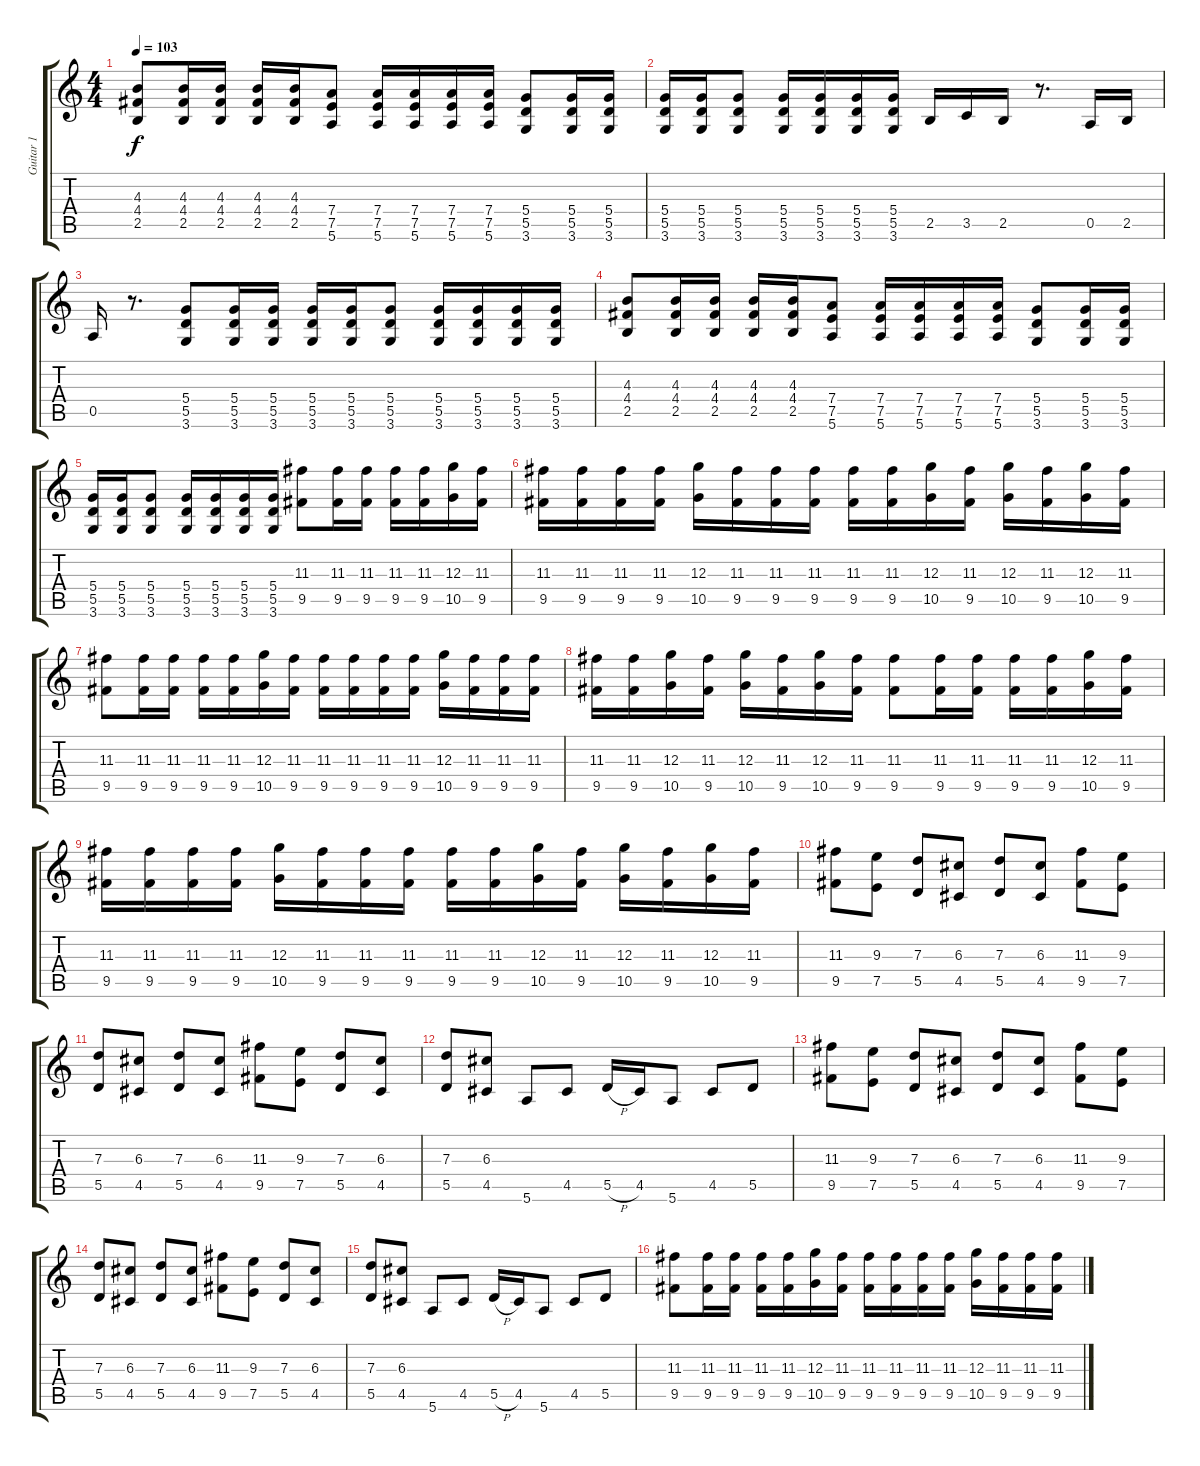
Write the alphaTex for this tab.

\track ("Guitar 1" "Guitar 1") {instrument overdrivenguitar}
\staff {score tabs}
\tuning (E4 B3 G3 D3 A2 E2) {hide}
\ts (4 4)
\tempo 103
\clef g2
\ks c
(4.3 4.4 2.5).8{dy f} (4.3 4.4 2.5).16 (4.3 4.4 2.5).16 (4.3 4.4 2.5).16 (4.3 4.4 2.5).16 (7.4 7.5 5.6).8 (7.4 7.5 5.6).16 (7.4 7.5 5.6).16 (7.4 7.5 5.6).16 (7.4 7.5 5.6).16 (5.4 5.5 3.6).8 (5.4 5.5 3.6).16 (5.4 5.5 3.6).16 |
(5.4 5.5 3.6).16 (5.4 5.5 3.6).16 (5.4 5.5 3.6).8 (5.4 5.5 3.6).16 (5.4 5.5 3.6).16 (5.4 5.5 3.6).16 (5.4 5.5 3.6).16 2.5.16 3.5.16 2.5.16 r.8{d} 0.5.16 2.5.16 |
0.5.16 r.8{d} (5.4 5.5 3.6).8 (5.4 5.5 3.6).16 (5.4 5.5 3.6).16 (5.4 5.5 3.6).16 (5.4 5.5 3.6).16 (5.4 5.5 3.6).8 (5.4 5.5 3.6).16 (5.4 5.5 3.6).16 (5.4 5.5 3.6).16 (5.4 5.5 3.6).16 |
(4.3 4.4 2.5).8 (4.3 4.4 2.5).16 (4.3 4.4 2.5).16 (4.3 4.4 2.5).16 (4.3 4.4 2.5).16 (7.4 7.5 5.6).8 (7.4 7.5 5.6).16 (7.4 7.5 5.6).16 (7.4 7.5 5.6).16 (7.4 7.5 5.6).16 (5.4 5.5 3.6).8 (5.4 5.5 3.6).16 (5.4 5.5 3.6).16 |
(5.4 5.5 3.6).16 (5.4 5.5 3.6).16 (5.4 5.5 3.6).8 (5.4 5.5 3.6).16 (5.4 5.5 3.6).16 (5.4 5.5 3.6).16 (5.4 5.5 3.6).16 (11.3 9.5).8 (11.3 9.5).16 (11.3 9.5).16 (11.3 9.5).16 (11.3 9.5).16 (12.3 10.5).16 (11.3 9.5).16 |
(11.3 9.5).16 (11.3 9.5).16 (11.3 9.5).16 (11.3 9.5).16 (12.3 10.5).16 (11.3 9.5).16 (11.3 9.5).16 (11.3 9.5).16 (11.3 9.5).16 (11.3 9.5).16 (12.3 10.5).16 (11.3 9.5).16 (12.3 10.5).16 (11.3 9.5).16 (12.3 10.5).16 (11.3 9.5).16 |
(11.3 9.5).8 (11.3 9.5).16 (11.3 9.5).16 (11.3 9.5).16 (11.3 9.5).16 (12.3 10.5).16 (11.3 9.5).16 (11.3 9.5).16 (11.3 9.5).16 (11.3 9.5).16 (11.3 9.5).16 (12.3 10.5).16 (11.3 9.5).16 (11.3 9.5).16 (11.3 9.5).16 |
(11.3 9.5).16 (11.3 9.5).16 (12.3 10.5).16 (11.3 9.5).16 (12.3 10.5).16 (11.3 9.5).16 (12.3 10.5).16 (11.3 9.5).16 (11.3 9.5).8 (11.3 9.5).16 (11.3 9.5).16 (11.3 9.5).16 (11.3 9.5).16 (12.3 10.5).16 (11.3 9.5).16 |
(11.3 9.5).16 (11.3 9.5).16 (11.3 9.5).16 (11.3 9.5).16 (12.3 10.5).16 (11.3 9.5).16 (11.3 9.5).16 (11.3 9.5).16 (11.3 9.5).16 (11.3 9.5).16 (12.3 10.5).16 (11.3 9.5).16 (12.3 10.5).16 (11.3 9.5).16 (12.3 10.5).16 (11.3 9.5).16 |
(11.3 9.5).8 (9.3 7.5).8 (7.3 5.5).8 (6.3 4.5).8 (7.3 5.5).8 (6.3 4.5).8 (11.3 9.5).8 (9.3 7.5).8 |
(7.3 5.5).8 (6.3 4.5).8 (7.3 5.5).8 (6.3 4.5).8 (11.3 9.5).8 (9.3 7.5).8 (7.3 5.5).8 (6.3 4.5).8 |
(7.3 5.5).8 (6.3 4.5).8 5.6.8 4.5.8 5.5{h}.16 4.5.16 5.6.8 4.5.8 5.5.8 |
(11.3 9.5).8 (9.3 7.5).8 (7.3 5.5).8 (6.3 4.5).8 (7.3 5.5).8 (6.3 4.5).8 (11.3 9.5).8 (9.3 7.5).8 |
(7.3 5.5).8 (6.3 4.5).8 (7.3 5.5).8 (6.3 4.5).8 (11.3 9.5).8 (9.3 7.5).8 (7.3 5.5).8 (6.3 4.5).8 |
(7.3 5.5).8 (6.3 4.5).8 5.6.8 4.5.8 5.5{h}.16 4.5.16 5.6.8 4.5.8 5.5.8 |
(11.3 9.5).8 (11.3 9.5).16 (11.3 9.5).16 (11.3 9.5).16 (11.3 9.5).16 (12.3 10.5).16 (11.3 9.5).16 (11.3 9.5).16 (11.3 9.5).16 (11.3 9.5).16 (11.3 9.5).16 (12.3 10.5).16 (11.3 9.5).16 (11.3 9.5).16 (11.3 9.5).16
